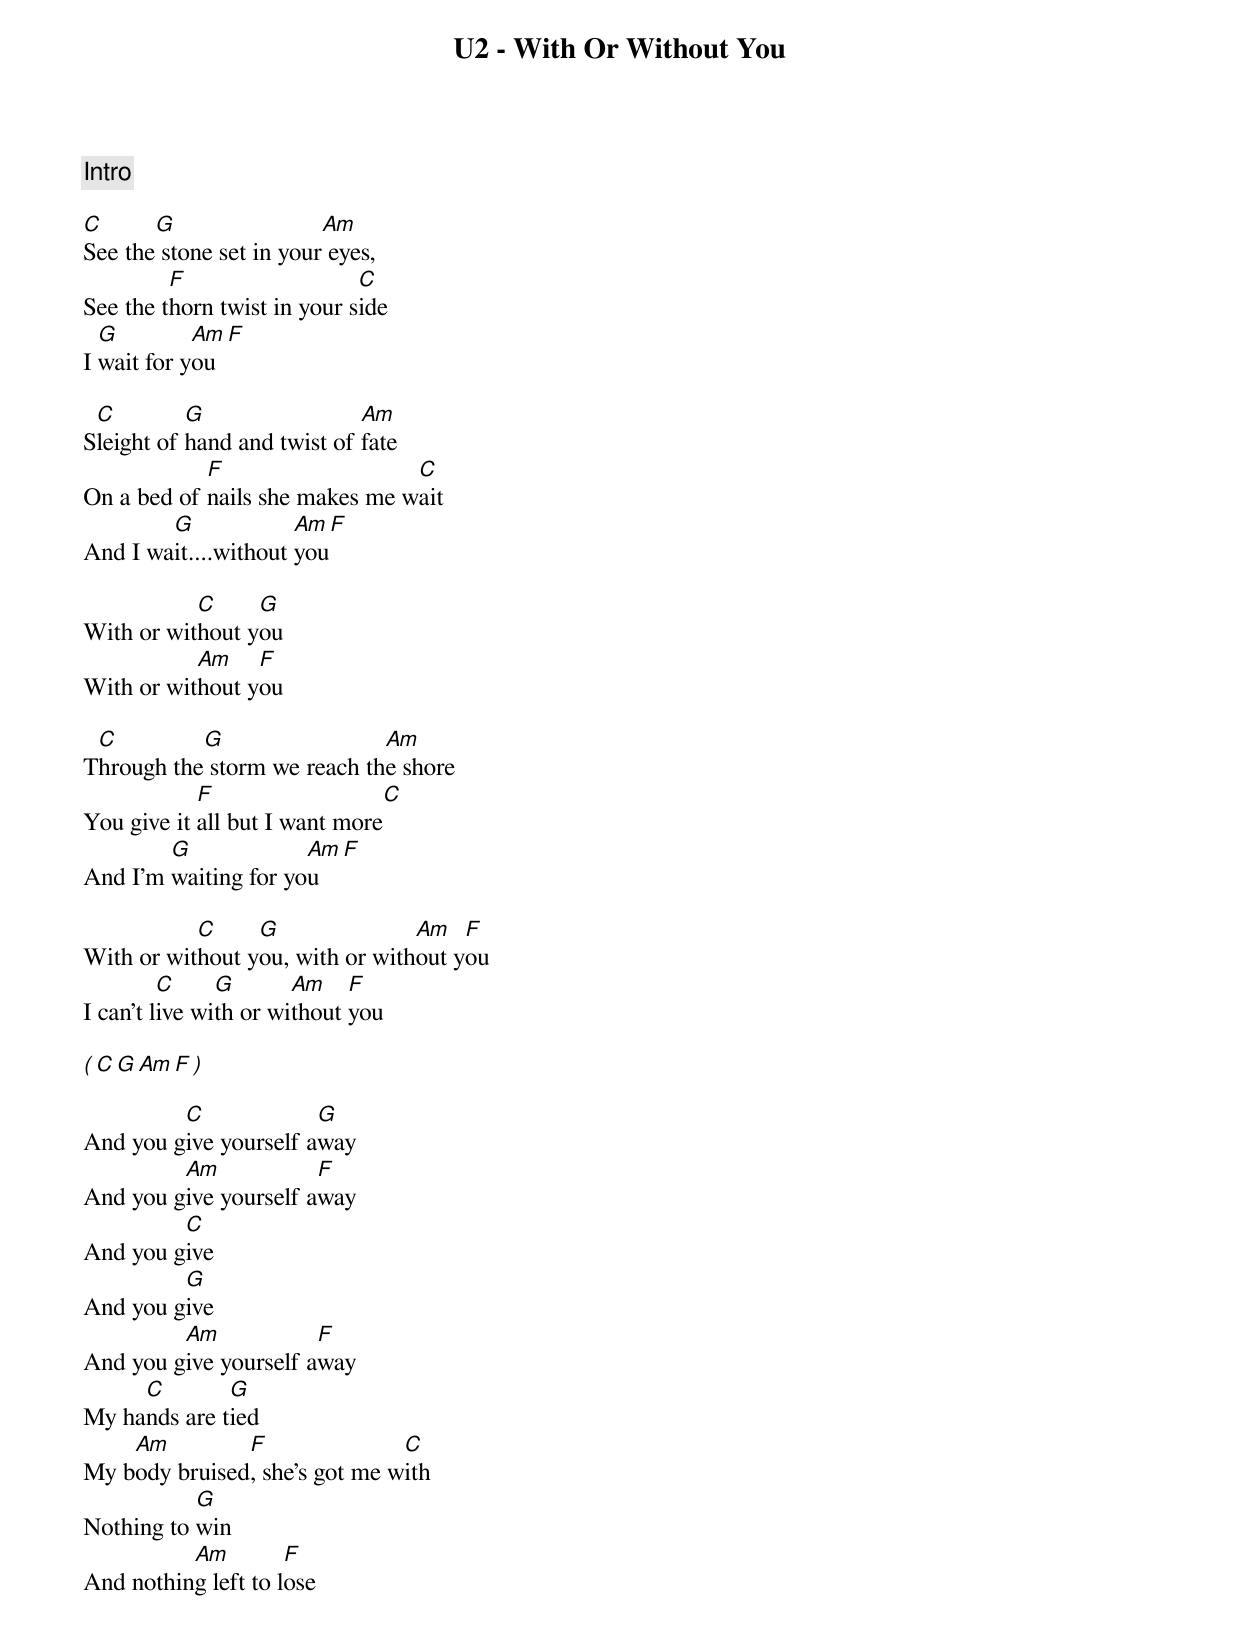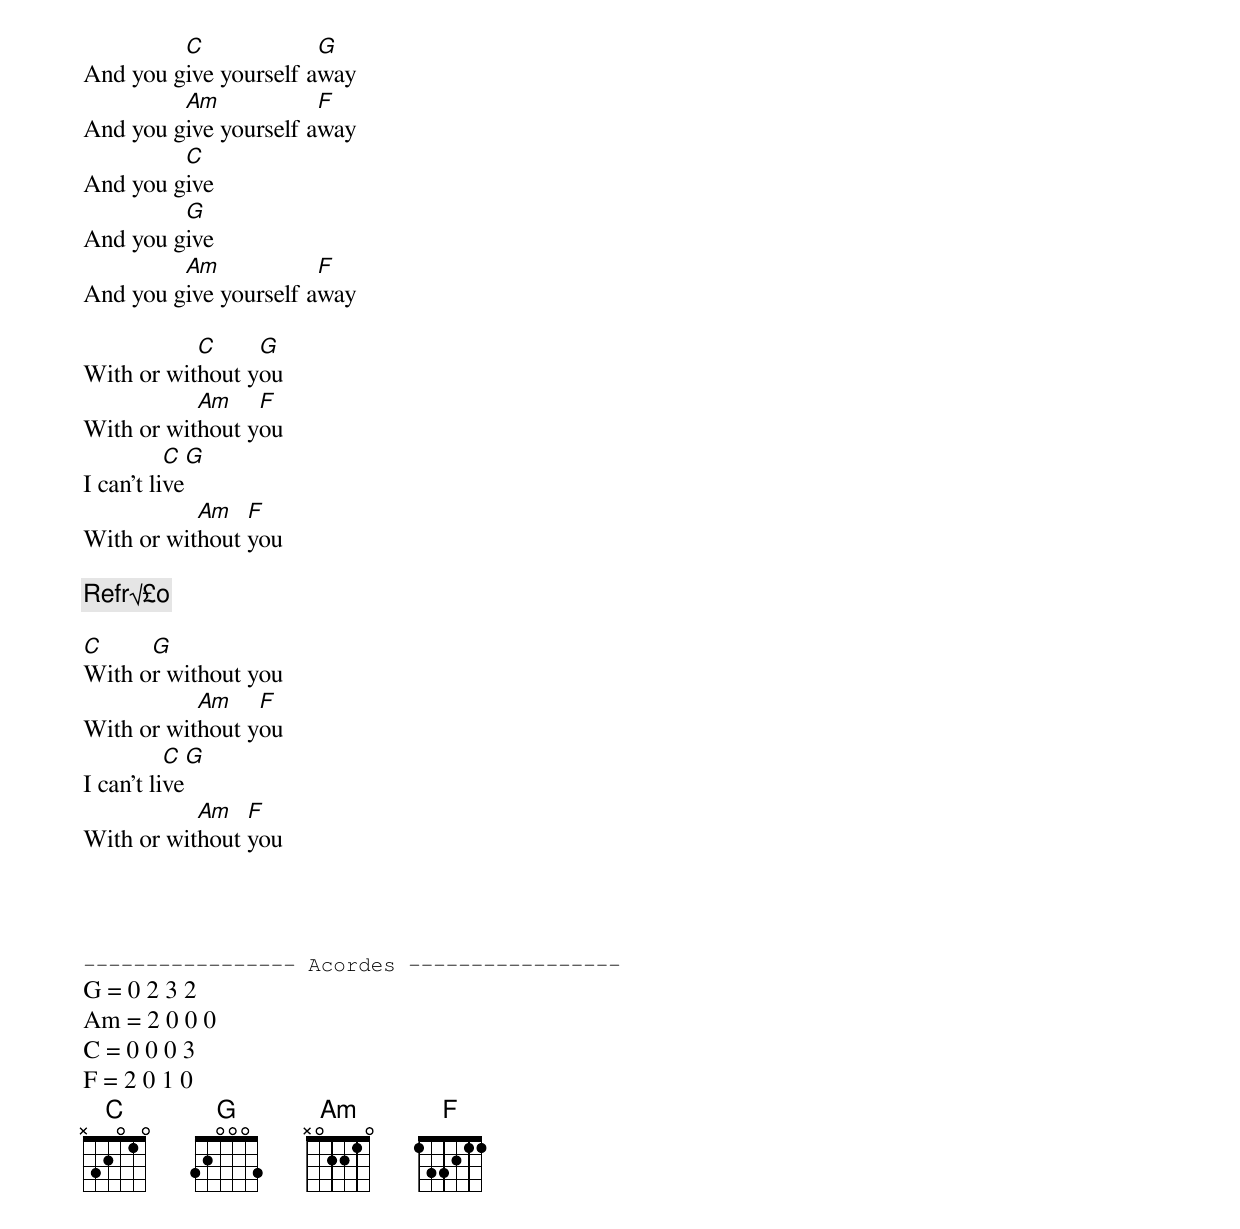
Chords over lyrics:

U2 - With Or Without You

[Intro]

C      G                 Am
See the stone set in your eyes,
         F                   C
See the thorn twist in your side
  G         Am   F
I wait for you

 C         G                 Am
Sleight of hand and twist of fate
            F                   C
On a bed of nails she makes me wait
        G             Am   F
And I wait....without you

           C     G
With or without you
           Am    F
With or without you

 C         G                 Am
Through the storm we reach the shore
            F                   C
You give it all but I want more
        G             Am   F
And I'm waiting for you

           C     G               Am   F
With or without you, with or without you
         C     G       Am    F
I can't live with or without you

( C G Am F )

         C             G
And you give yourself away
         Am            F
And you give yourself away
         C
And you give
         G
And you give
         Am            F
And you give yourself away
     C        G
My hands are tied
    Am         F               C
My body bruised, she's got me with
           G
Nothing to win
          Am         F
And nothing left to lose

         C             G
And you give yourself away
         Am            F
And you give yourself away
         C
And you give
         G
And you give
         Am            F
And you give yourself away

           C     G
With or without you
           Am    F
With or without you
          C   G
I can't live
           Am   F
With or without you

[Refr√£o]

C     G
With or without you
           Am    F
With or without you
          C   G
I can't live
           Am   F
With or without you




----------------- Acordes -----------------
G = 0 2 3 2
Am = 2 0 0 0
C = 0 0 0 3
F = 2 0 1 0
